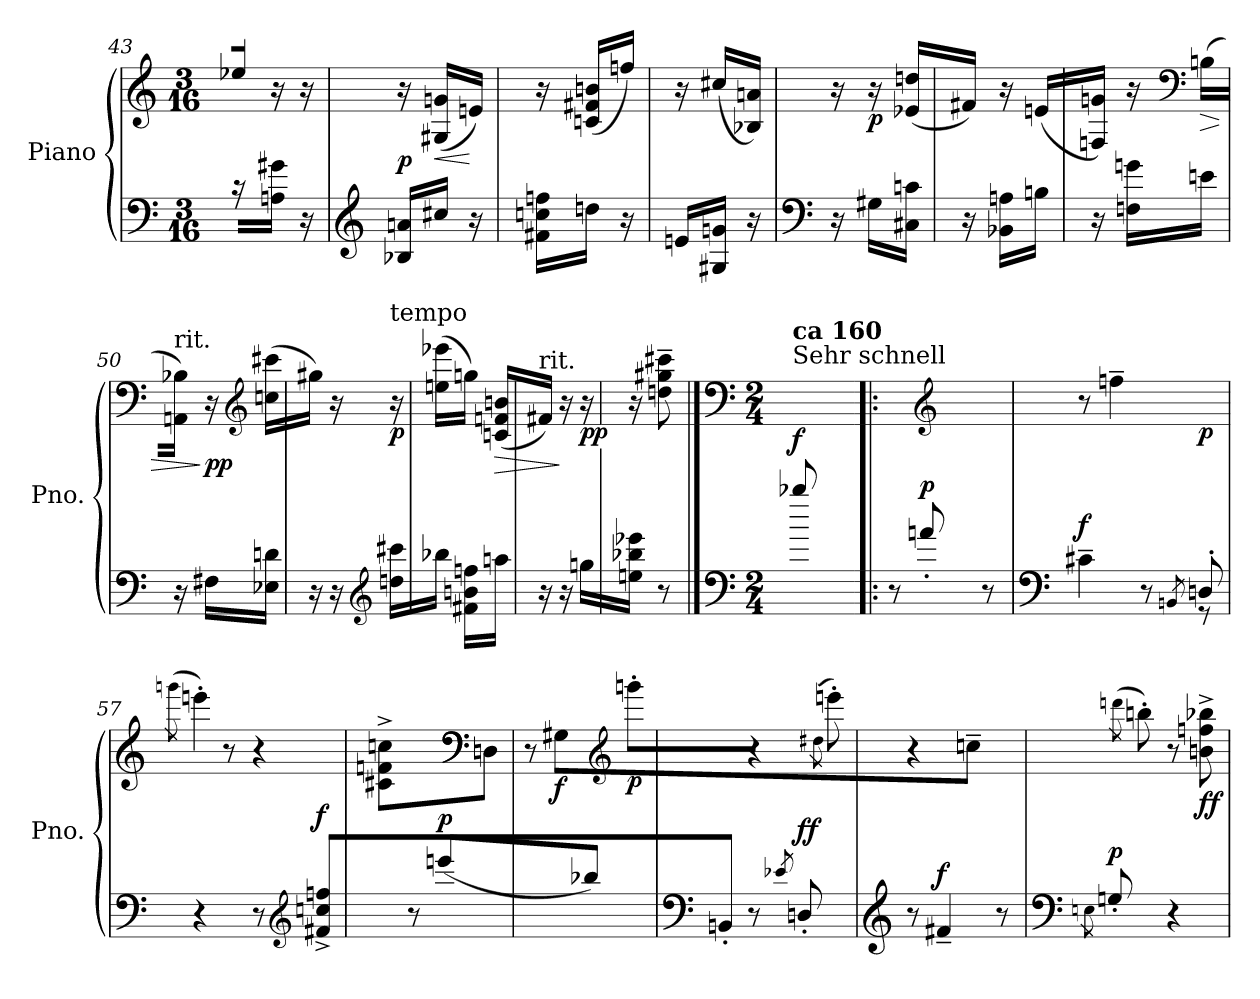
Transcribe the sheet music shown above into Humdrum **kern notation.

**kern	**kern	**dynam
*part1	*part1	*part1
*staff2	*staff1	*staff1/2
*I"Piano	*	*
*I'Pno.	*	*
*clefF4	*clefG2	*
*k[]	*k[]	*
*M3/16	*M3/16	*
=43	=43	=43
16r	16ee-X/JJ	.
16An\ 16g#X\Jk	16r	.
16r	16r	.
=44	=44	=44
*clefG2	*	*
!	!	!LO:DY:b
16B-X/ 16an/LL	16r	p
!	!	!LO:HP:b
16cc#X/JJ	(16G#X/ 16gn/LL	<
16r	16en/JJ)	[
=45	=45	=45
16f#X\ 16ccn\ 16ffn\LL	16r	.
16ddn\JJ	(16cn/ 16f#X/ 16bn/LL	.
16r	16ffn/JJ)	.
=46	=46	=46
16en/LL	16r	.
16G#X/ 16gn/JJ	(16cc#X/LL	.
16r	16B-X/ 16an/JJ)	.
!!LO:LB:g=z
=47	=47	=47
*clefF4	*	*
16r	16r	.
!	!	!LO:DY:b
16G#X\LL	16r	p
16C#X\ 16cn\JJ	(16e-X/ 16ddn/LL	.
=48	=48	=48
16r	16f#X/JJ)	.
16BB-X\ 16An\LL	16r	.
16Bn\JJ	(16en/LL	.
=49	=49	=49
16r	16Fn/ 16gn/JJ)	.
16Fn\ 16gn\LL	16r	.
*	*clefF4	*
!	!	!LO:HP:b
16en\JJ	(16Bn\LL	>
=50	=50	=50
!	!LO:TX:a:t=rit.	!
16r	16AAn\ 16B-X\JJ)	.
!	!	!LO:DY:n=1:b
16F#X\LL	16r	] pp
*	*clefG2	*
16E-X\ 16dn\JJ	(16ccn\ 16ccc#X\LL	.
!!LO:LB:g=z
=51	=51	=51
16r	16gg#X\JJ)	.
16r	16r	.
*clefG2	*	*
!	!LO:TX:a:t=tempo	!
!	!	!LO:DY:b
16ddn\ 16ccc#X\LL	16r	p
=52	=52	=52
16bb-X\JJ	(16een\ 16eee-X\LL	.
16f#X\ 16bn\ 16ffn\LL	16ggn\JJ)	.
!	!	!LO:HP:b
16aan\JJ	(16cn/ 16fn/ 16bn/LL	>
=53	=53	=53
!	!LO:TX:a:t=rit.	!
16r	16f#X/JJ)	.
16r	16r	]
!	!	!LO:DY:b
16ggn\LL	16r	pp
=54	=54	=54
16een\ 16bb-X\ 16eee-X\JJ	16r	.
8r	8ddn\~ 8gg#X\~ 8ccc#X\~	.
!!LO:PB:g=z
==54X1	==54X1	==54X1
*clefF4	*clefF4	*
*M2/4	*M2/4	*
*	*MM160	*
*	*^	*
!	!LO:TX:a:t=Sehr schnell	!	!
!	!LO:TX:a:B:t=ca 160	!	!
!	!	!	!LO:DY:a=2
(8bb-X/L	4rcyy	8ryy	f
8ryy	.	8G#X\J)	.
=55!|:	=55!|:	=55!|:	=55!|:
8r	4ryy	4ryy	.
!	!	!	!LO:DY:a=2
8an'/L	.	.	p
*	*clefG2	*	*
8ryy	4raayy	8an'\J	.
8r	.	8ryy	.
*	*v	*v	*
=56	=56	=56
*clefF4	*	*
*^	*^	*
!	!	!	!	!LO:DY:a=2
*	*	*v	*v	*
4.ryy	4c#X~\	8r	f
.	.	4ffn~\	.
.	8r	.	.
8qBBn/	.	.	.
!	!	!	!LO:DY:b
8Dn'/L	8r	8ryy	p
*v	*v	*	*
=57	=57	=57
.	(8qgggn\	.
4r	8eeen'\J)	.
.	8r	.
8r	4r	.
*clefG2	*	*
!	!	!LO:DY:a=2
8f#X/^ 8ccn/^ 8ffn/^L	.	f
=58	=58	=58
*	*^	*
8ryy	4ryy	8c#X\^ 8fn\^ 8ccn\^J	.
8r	.	4ryy	.
!	!	!	!LO:DY:a=2
(8eeen/L	8raayy	.	p
*	*clefF4	*	*
8ryy	8rcyy	8Dn\J)	.
*	*v	*v	*
!!LO:LB:g=z
=59	=59	=59
*^	*	*
4ryy	2ryy	8r	.
!	!	!	!LO:DY:b
.	.	(8G#X\L	f
8bb-X/J)	.	8ryy	.
*	*	*clefG2	*
!	!	!	!LO:DY:b
8ryy	.	8gggn'\L	p
=60	=60	=60	=60
*clefF4	*	*	*
*	*	*^	*
8BBn'/J	8rcyy	8ryy	4.ryy	.
8ryy	8r	4r	.	.
.	8qe-X/	.	.	.
!	!	!	!	!LO:DY:a=2
4ryy	8Dn'/L	.	.	ff
.	.	.	(8qdd#X\	.
.	8ryy	8ryy	8eeen'\J)	.
*v	*v	*	*	*
*	*v	*v	*
=61	=61	=61
*clefG2	*	*
8r	4r	.
!	!	!LO:DY:a=2
4f#X~/	.	f
.	4ccn~\	.
8r	.	.
=62	=62	=62
*clefF4	*	*
8qEn\	.	.
*	*^	*
!	!	!	!LO:DY:a=2
8Gn'/L	8ryy	8ryy	p
.	.	(8qdddn\	.
8ryy	8ryy	8bbn'\J)	.
4r	8r	4ryy	.
!	!	!	!LO:DY:b
.	8bn\^ 8ffn\^ 8bb-X\^L	.	ff
*	*v	*v	*
=	=	=
*-	*-	*-
